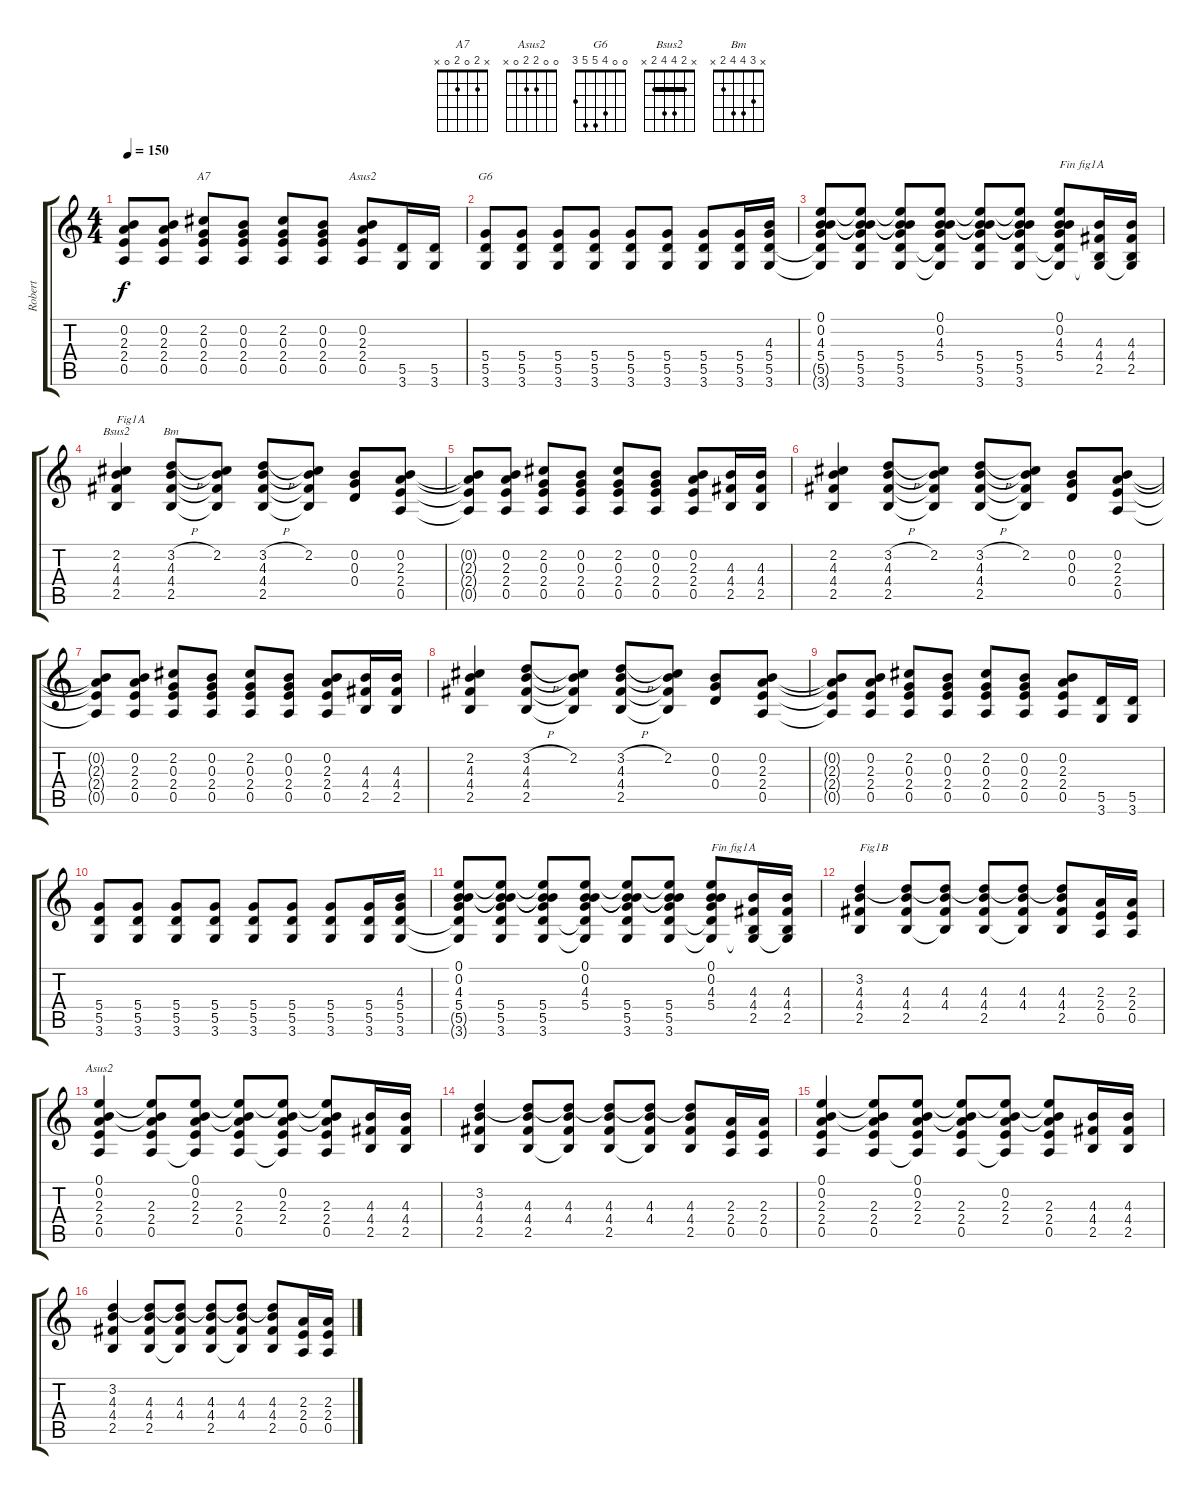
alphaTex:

\track ("Robert" "Robert") {instrument electricguitarclean}
\staff {score tabs}
\tuning (E4 B3 G3 D3 A2 E2) {hide}
\chord ("A7" x 2 0 2 0 x)
\chord ("Asus2" x 0 2 2 0 x)
\chord ("G6" 0 0 4 5 5 3)
\chord ("Bsus2" x 2 4 4 2 x) {barre 2}
\chord ("Bm" x 3 4 4 2 x)
\chord ("Asus2" 0 0 2 2 0 x)
\ts (4 4)
\tempo 150
\clef g2
\ks c
(0.2{t} 2.3{t} 2.4{t} 0.5{t}).8{dy f} (0.2 2.3 2.4 0.5).8 (2.2 0.3 2.4 0.5).8{ch "A7"} (0.2 0.3 2.4 0.5).8 (2.2 0.3 2.4 0.5).8 (0.2 0.3 2.4 0.5).8 (0.2 2.3 2.4 0.5).8{ch "Asus2"} (5.5 3.6).16 (5.5 3.6).16 |
(5.4 5.5 3.6).8{ch "G6"} (5.4 5.5 3.6).8 (5.4 5.5 3.6).8 (5.4 5.5 3.6).8 (5.4 5.5 3.6).8 (5.4 5.5 3.6).8 (5.4 5.5 3.6).8 (5.4 5.5 3.6).16 (4.3 5.4 5.5 3.6).16 |
(0.1 0.2 4.3 5.4 5.5{t} 3.6{t}).8 (0.1{t} 0.2{t} 4.3{t} 5.4 5.5 3.6).8 (0.1{t} 0.2{t} 4.3{t} 5.4 5.5 3.6).8 (0.1 0.2 4.3 5.4 5.5{t} 3.6{t}).8 (0.1{t} 0.2{t} 4.3{t} 5.4 5.5 3.6).8 (0.1{t} 0.2{t} 4.3{t} 5.4 5.5 3.6).8 (0.1 0.2 4.3 5.4 5.5{t} 3.6{t}).8{txt "Fin fig1A"} (4.3 4.4 2.5 3.6{t}).16 (4.3 4.4 2.5 3.6{t}).16 |
(2.2 4.3 4.4 2.5).4{ch "Bsus2" txt "Fig1A"} (3.2{h} 4.3 4.4 2.5).8{ch "Bm"} (2.2 4.3{t} 4.4{t} 2.5{t}).8 (3.2{h} 4.3 4.4 2.5).8 (2.2 4.3{t} 4.4{t} 2.5{t}).8 (0.2 0.3 0.4).8 (0.2 2.3 2.4 0.5).8 |
(0.2{t} 2.3{t} 2.4{t} 0.5{t}).8 (0.2 2.3 2.4 0.5).8 (2.2 0.3 2.4 0.5).8 (0.2 0.3 2.4 0.5).8 (2.2 0.3 2.4 0.5).8 (0.2 0.3 2.4 0.5).8 (0.2 2.3 2.4 0.5).8 (4.3 4.4 2.5).16 (4.3 4.4 2.5).16 |
(2.2 4.3 4.4 2.5).4 (3.2{h} 4.3 4.4 2.5).8 (2.2 4.3{t} 4.4{t} 2.5{t}).8 (3.2{h} 4.3 4.4 2.5).8 (2.2 4.3{t} 4.4{t} 2.5{t}).8 (0.2 0.3 0.4).8 (0.2 2.3 2.4 0.5).8 |
(0.2{t} 2.3{t} 2.4{t} 0.5{t}).8 (0.2 2.3 2.4 0.5).8 (2.2 0.3 2.4 0.5).8 (0.2 0.3 2.4 0.5).8 (2.2 0.3 2.4 0.5).8 (0.2 0.3 2.4 0.5).8 (0.2 2.3 2.4 0.5).8 (4.3 4.4 2.5).16 (4.3 4.4 2.5).16 |
(2.2 4.3 4.4 2.5).4 (3.2{h} 4.3 4.4 2.5).8 (2.2 4.3{t} 4.4{t} 2.5{t}).8 (3.2{h} 4.3 4.4 2.5).8 (2.2 4.3{t} 4.4{t} 2.5{t}).8 (0.2 0.3 0.4).8 (0.2 2.3 2.4 0.5).8 |
(0.2{t} 2.3{t} 2.4{t} 0.5{t}).8 (0.2 2.3 2.4 0.5).8 (2.2 0.3 2.4 0.5).8 (0.2 0.3 2.4 0.5).8 (2.2 0.3 2.4 0.5).8 (0.2 0.3 2.4 0.5).8 (0.2 2.3 2.4 0.5).8 (5.5 3.6).16 (5.5 3.6).16 |
(5.4 5.5 3.6).8 (5.4 5.5 3.6).8 (5.4 5.5 3.6).8 (5.4 5.5 3.6).8 (5.4 5.5 3.6).8 (5.4 5.5 3.6).8 (5.4 5.5 3.6).8 (5.4 5.5 3.6).16 (4.3 5.4 5.5 3.6).16 |
(0.1 0.2 4.3 5.4 5.5{t} 3.6{t}).8 (0.1{t} 0.2{t} 4.3{t} 5.4 5.5 3.6).8 (0.1{t} 0.2{t} 4.3{t} 5.4 5.5 3.6).8 (0.1 0.2 4.3 5.4 5.5{t} 3.6{t}).8 (0.1{t} 0.2{t} 4.3{t} 5.4 5.5 3.6).8 (0.1{t} 0.2{t} 4.3{t} 5.4 5.5 3.6).8 (0.1 0.2 4.3 5.4 5.5{t} 3.6{t}).8{txt "Fin fig1A"} (4.3 4.4 2.5 3.6{t}).16 (4.3 4.4 2.5 3.6{t}).16 |
(3.2 4.3 4.4 2.5).4{txt "Fig1B"} (3.2{t} 4.3 4.4 2.5).8 (3.2{t} 4.3 4.4 2.5{t}).8 (3.2{t} 4.3 4.4 2.5).8 (3.2{t} 4.3 4.4 2.5{t}).8 (3.2{t} 4.3 4.4 2.5).8 (2.3 2.4 0.5).16 (2.3 2.4 0.5).16 |
(0.1 0.2 2.3 2.4 0.5).4{ch "Asus2"} (0.1{t} 0.2{t} 2.3 2.4 0.5).8 (0.1 0.2 2.3 2.4 0.5{t}).8 (0.1{t} 0.2{t} 2.3 2.4 0.5).8 (0.1{t} 0.2 2.3 2.4 0.5{t}).8 (0.1{t} 0.2{t} 2.3 2.4 0.5).8 (4.3 4.4 2.5).16 (4.3 4.4 2.5).16 |
(3.2 4.3 4.4 2.5).4 (3.2{t} 4.3 4.4 2.5).8 (3.2{t} 4.3 4.4 2.5{t}).8 (3.2{t} 4.3 4.4 2.5).8 (3.2{t} 4.3 4.4 2.5{t}).8 (3.2{t} 4.3 4.4 2.5).8 (2.3 2.4 0.5).16 (2.3 2.4 0.5).16 |
(0.1 0.2 2.3 2.4 0.5).4 (0.1{t} 0.2{t} 2.3 2.4 0.5).8 (0.1 0.2 2.3 2.4 0.5{t}).8 (0.1{t} 0.2{t} 2.3 2.4 0.5).8 (0.1{t} 0.2 2.3 2.4 0.5{t}).8 (0.1{t} 0.2{t} 2.3 2.4 0.5).8 (4.3 4.4 2.5).16 (4.3 4.4 2.5).16 |
(3.2 4.3 4.4 2.5).4 (3.2{t} 4.3 4.4 2.5).8 (3.2{t} 4.3 4.4 2.5{t}).8 (3.2{t} 4.3 4.4 2.5).8 (3.2{t} 4.3 4.4 2.5{t}).8 (3.2{t} 4.3 4.4 2.5).8 (2.3 2.4 0.5).16 (2.3 2.4 0.5).16
